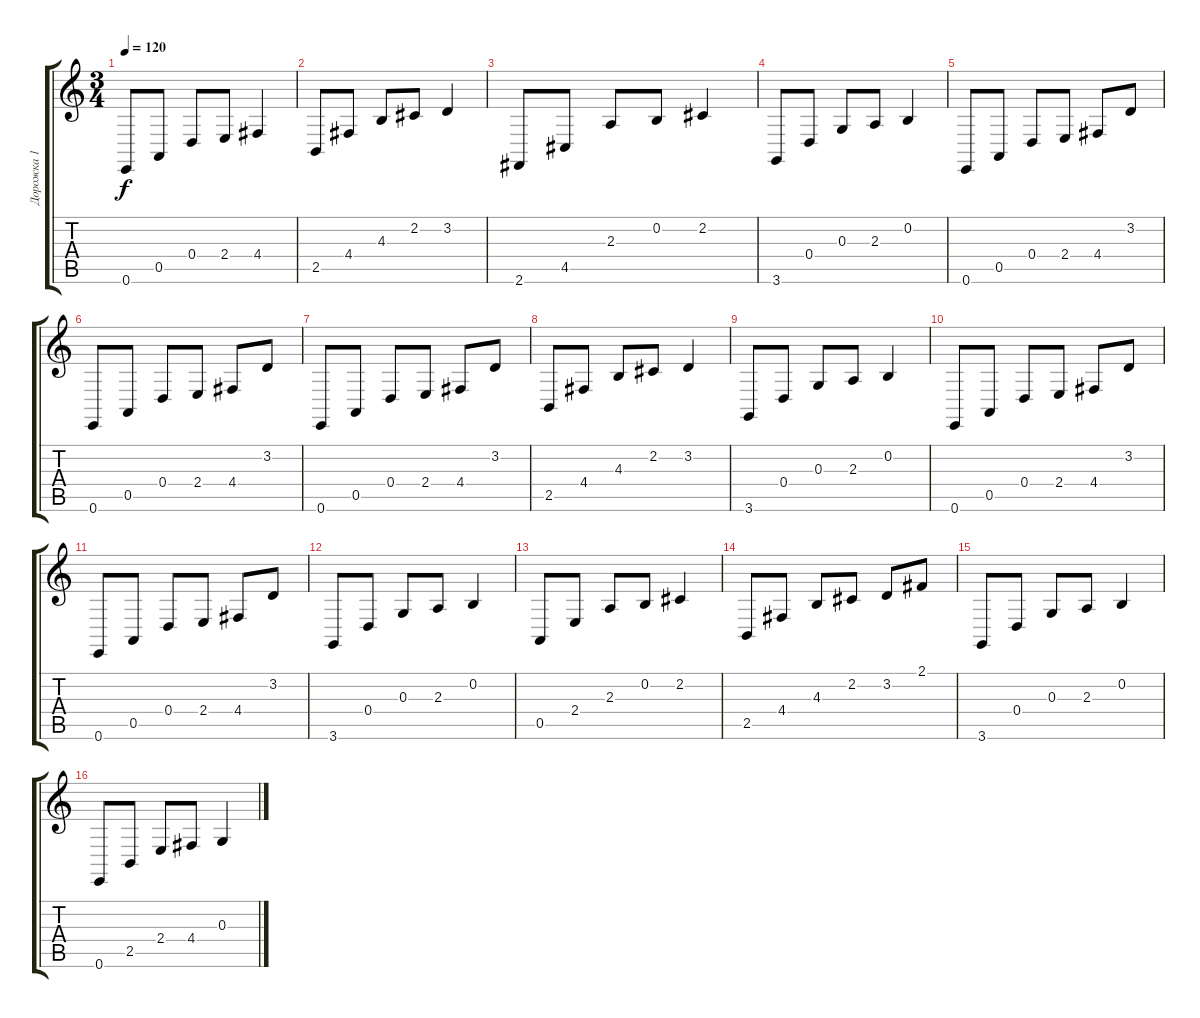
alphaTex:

\track ("Дорожка 1" "Дорожка 1") {instrument acousticgrandpiano}
\staff {score tabs}
\tuning (E4 B3 G3 D3 A2 E2) {hide}
\ts (3 4)
\tempo 120
\clef g2
\ks aminor
0.6.8{dy f} 0.5.8 0.4.8 2.4.8 4.4.4 |
2.5.8 4.4.8 4.3.8 2.2.8 3.2.4 |
2.6.8 4.5.8 2.3.8 0.2.8 2.2.4 |
3.6.8 0.4.8 0.3.8 2.3.8 0.2.4 |
0.6.8 0.5.8 0.4.8 2.4.8 4.4.8 3.2.8 |
0.6.8 0.5.8 0.4.8 2.4.8 4.4.8 3.2.8 |
0.6.8 0.5.8 0.4.8 2.4.8 4.4.8 3.2.8 |
2.5.8 4.4.8 4.3.8 2.2.8 3.2.4 |
3.6.8 0.4.8 0.3.8 2.3.8 0.2.4 |
0.6.8 0.5.8 0.4.8 2.4.8 4.4.8 3.2.8 |
0.6.8 0.5.8 0.4.8 2.4.8 4.4.8 3.2.8 |
3.6.8 0.4.8 0.3.8 2.3.8 0.2.4 |
0.5.8 2.4.8 2.3.8 0.2.8 2.2.4 |
2.5.8 4.4.8 4.3.8 2.2.8 3.2.8 2.1.8 |
3.6.8 0.4.8 0.3.8 2.3.8 0.2.4 |
0.6.8 2.5.8 2.4.8 4.4.8 0.3.4
